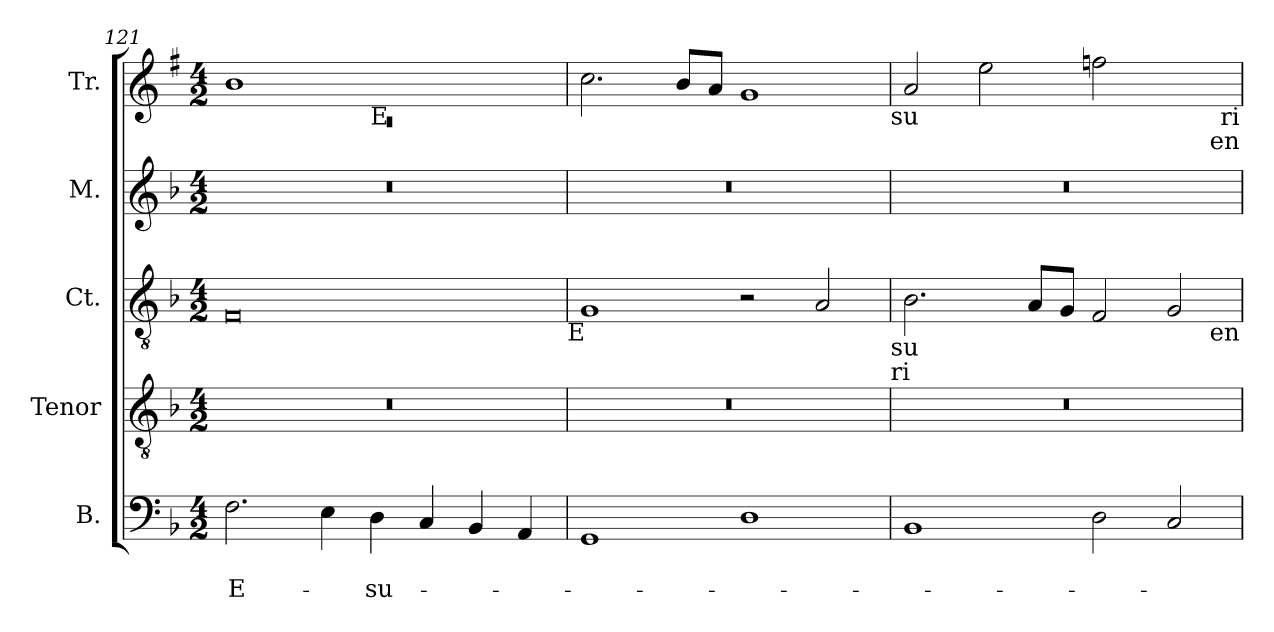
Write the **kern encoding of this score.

**kern	**text	**text	**kern	**kern	**kern	**kern
*part5	*part5	*part5	*part4	*part3	*part2	*part1
*staff5	*staff5	*staff5	*staff4	*staff3	*staff2	*staff1
*I"B.	*	*	*I"Tenor	*I"Ct.	*I"M.	*I"Tr.
*I'B.	*	*	*I'T.	*I'Ct.	*I'M.	*I'Tr.
!!LO:LB:g=z
*clefF4	*	*	*clefGv2	*clefGv2	*clefG2	*clefG2
*	*	*	*	*	*	*ITrd1c2
*k[b-]	*	*	*k[b-]	*k[b-]	*k[b-]	*k[b-]
*F:	*	*	*F:	*F:	*F:	*F:
*M4/2	*	*	*M4/2	*M4/2	*M4/2	*M4/2
=121	=121	=121	=121	=121	=121	=121
*	*	*	*	*	*	*^
!	!	!LO:LY:b	!	!	!	!	!LO:N:vis=1
*	*	*	*	*	*	*	*^
2.F\	.	E-	0r	0F	0r	0ryy	0rc	1a
4E\	.	.	.	.	.	.	.	.
!	!	!	!	!	!	!	!	!LO:TX:b:t=E
!	!	!LO:LY:b	!	!	!	!	!	!
4D\	.	-su-	.	.	.	.	.	1ryy
4C/	.	.	.	.	.	.	.	.
4BB-/	.	.	.	.	.	.	.	.
4AA/	.	.	.	.	.	.	.	.
*	*	*	*	*	*	*v	*v	*v
!	!	!	!	!LO:TX:b:t=E	!	!
=122	=122	=122	=122	=122	=122	=122
1GG	.	.	0r	1G	0r	2.b-\
.	.	.	.	.	.	8a/L
.	.	.	.	.	.	8g/J
1D	.	.	.	2r	.	1f
.	.	.	.	2A/	.	.
!	!	!	!	!	!	!LO:TX:b:t=su
!	!	!	!	!LO:TX:b:t=su	!	!
!	!	!	!	!LO:TX:b:t=ri	!	!
=123	=123	=123	=123	=123	=123	=123
1BB-	.	.	0r	2.B-\	0r	2g/
.	.	.	.	.	.	2dd\
.	.	.	.	8A/L	.	.
.	.	.	.	8G/J	.	.
2D\	.	.	.	2F/	.	2ee-\
2C/	.	.	.	2G/	.	2ryy
!	!	!	!	!	!	!LO:TX:b:t=ri
!	!	!	!	!	!	!LO:TX:b:t=en
!	!	!	!	!LO:TX:b:t=en	!	!
=	=	=	=	=	=	=
*-	*-	*-	*-	*-	*-	*-
